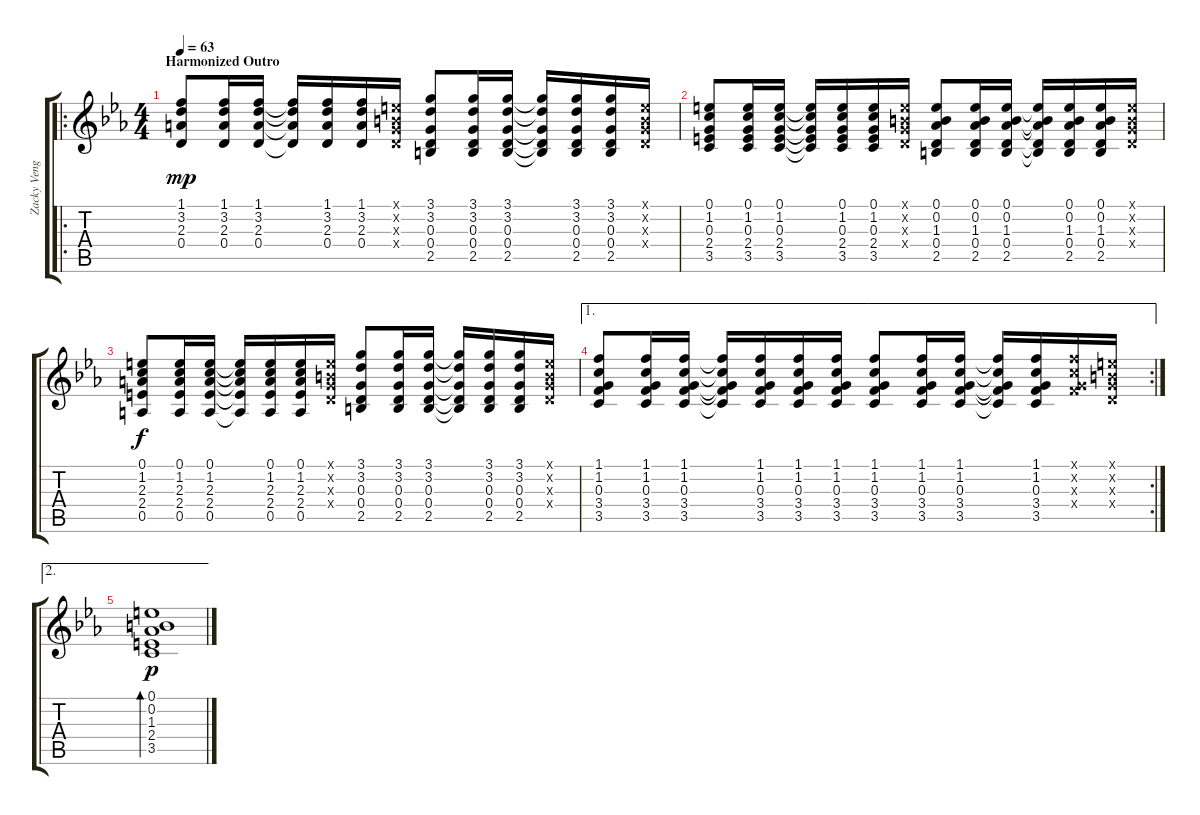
\track ("Zacky Vengeance" "Zacky Veng") {instrument distortionguitar}
\staff {score tabs}
\tuning (E4 B3 G3 D3 A2 D2) {hide}
\ro
\ts (4 4)
\section ("" "Harmonized Outro")
\tempo 63
\clef g2
\ks eb
(1.1 3.2 2.3 0.4).8{dy mp} (1.1 3.2 2.3 0.4).16 (1.1 3.2 2.3 0.4).16 (1.1{t} 3.2{t} 2.3{t} 0.4{t}).16 (1.1 3.2 2.3 0.4).16 (1.1 3.2 2.3 0.4).16 (0.1{x} 0.2{x} 0.3{x} 0.4{x}).16 (3.1 3.2 0.3 0.4 2.5).8 (3.1 3.2 0.3 0.4 2.5).16 (3.1 3.2 0.3 0.4 2.5).16 (3.1{t} 3.2{t} 0.3{t} 0.4{t} 2.5{t}).16 (3.1 3.2 0.3 0.4 2.5).16 (3.1 3.2 0.3 0.4 2.5).16 (0.1{x} 0.2{x} 0.3{x} 0.4{x}).16 |
(0.1 1.2 0.3 2.4 3.5).8 (0.1 1.2 0.3 2.4 3.5).16 (0.1 1.2 0.3 2.4 3.5).16 (0.1{t} 1.2{t} 0.3{t} 2.4{t} 3.5{t}).16 (0.1 1.2 0.3 2.4 3.5).16 (0.1 1.2 0.3 2.4 3.5).16 (0.1{x} 0.2{x} 0.3{x} 0.4{x}).16 (0.1 0.2 1.3 0.4 2.5).8 (0.1 0.2 1.3 0.4 2.5).16 (0.1 0.2 1.3 0.4 2.5).16 (0.1{t} 0.2{t} 1.3{t} 0.4{t} 2.5{t}).16 (0.1 0.2 1.3 0.4 2.5).16 (0.1 0.2 1.3 0.4 2.5).16 (0.1{x} 0.2{x} 0.3{x} 0.4{x}).16 |
(0.1 1.2 2.3 2.4 0.5).8{dy f} (0.1 1.2 2.3 2.4 0.5).16 (0.1 1.2 2.3 2.4 0.5).16 (0.1{t} 1.2{t} 2.3{t} 2.4{t} 0.5{t}).16 (0.1 1.2 2.3 2.4 0.5).16 (0.1 1.2 2.3 2.4 0.5).16 (0.1{x} 0.2{x} 0.3{x} 0.4{x}).16 (3.1 3.2 0.3 0.4 2.5).8 (3.1 3.2 0.3 0.4 2.5).16 (3.1 3.2 0.3 0.4 2.5).16 (3.1{t} 3.2{t} 0.3{t} 0.4{t} 2.5{t}).16 (3.1 3.2 0.3 0.4 2.5).16 (3.1 3.2 0.3 0.4 2.5).16 (0.1{x} 0.2{x} 0.3{x} 0.4{x}).16 |
\ae 1
\rc 2
(1.1 1.2 0.3 3.4 3.5).8 (1.1 1.2 0.3 3.4 3.5).16 (1.1 1.2 0.3 3.4 3.5).16 (1.1{t} 1.2{t} 0.3{t} 3.4{t} 3.5{t}).16 (1.1 1.2 0.3 3.4 3.5).16 (1.1 1.2 0.3 3.4 3.5).16 (1.1 1.2 0.3 3.4 3.5).16 (1.1 1.2 0.3 3.4 3.5).8 (1.1 1.2 0.3 3.4 3.5).16 (1.1 1.2 0.3 3.4 3.5).16 (1.1{t} 1.2{t} 0.3{t} 3.4{t} 3.5{t}).16 (1.1 1.2 0.3 3.4 3.5).16 (1.1{x} 1.2{x} 0.3{x} 3.4{x}).16 (0.1{x} 0.2{x} 0.3{x} 0.4{x}).16 |
\ae 2
(0.1 0.2 1.3 2.4 3.5).1{bd 480 dy p}
